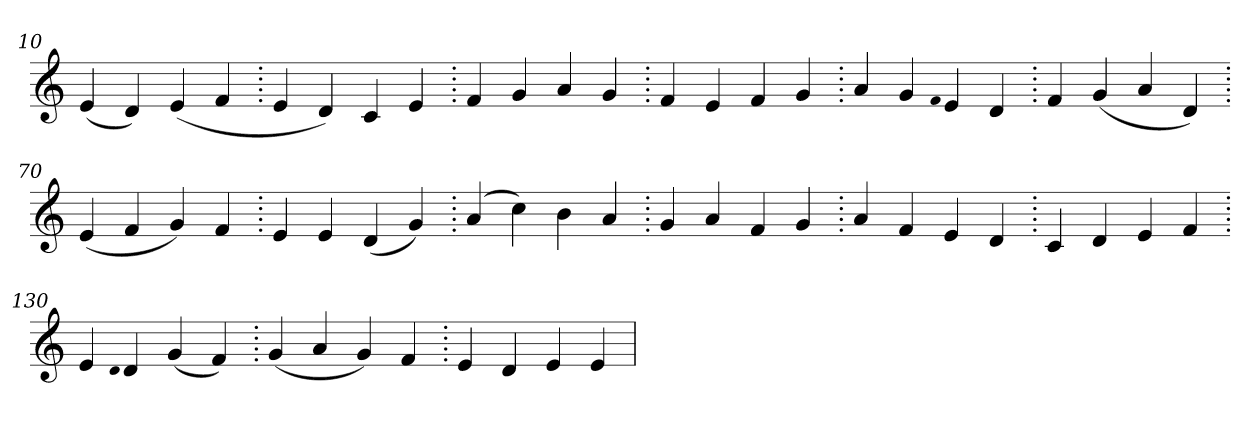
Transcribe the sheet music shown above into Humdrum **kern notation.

**kern
*part1
*staff1
*clefG2
=10.
(>4e
4d)
(>4e
4f
=20.
4e
4d)
4c
4e
=30.
4f
4g
4a
4g
=40.
4f
4e
4f
4g
=50.
4a
4g
qqf
4e
4d
=60.
4f
(>4g
4a
4d)
=70.
(>4e
4f
4g)
4f
=80.
4e
4e
(>4d
4g)
=90.
(>4a
4cc)
4b
4a
=100.
4g
4a
4f
4g
=110.
4a
4f
4e
4d
=120.
4c
4d
4e
4f
=130.
4e
qqd
4d
(>4g
4f)
=140.
(>4g
4a
4g)
4f
=150.
4e
4d
4e
4e
=
*-
